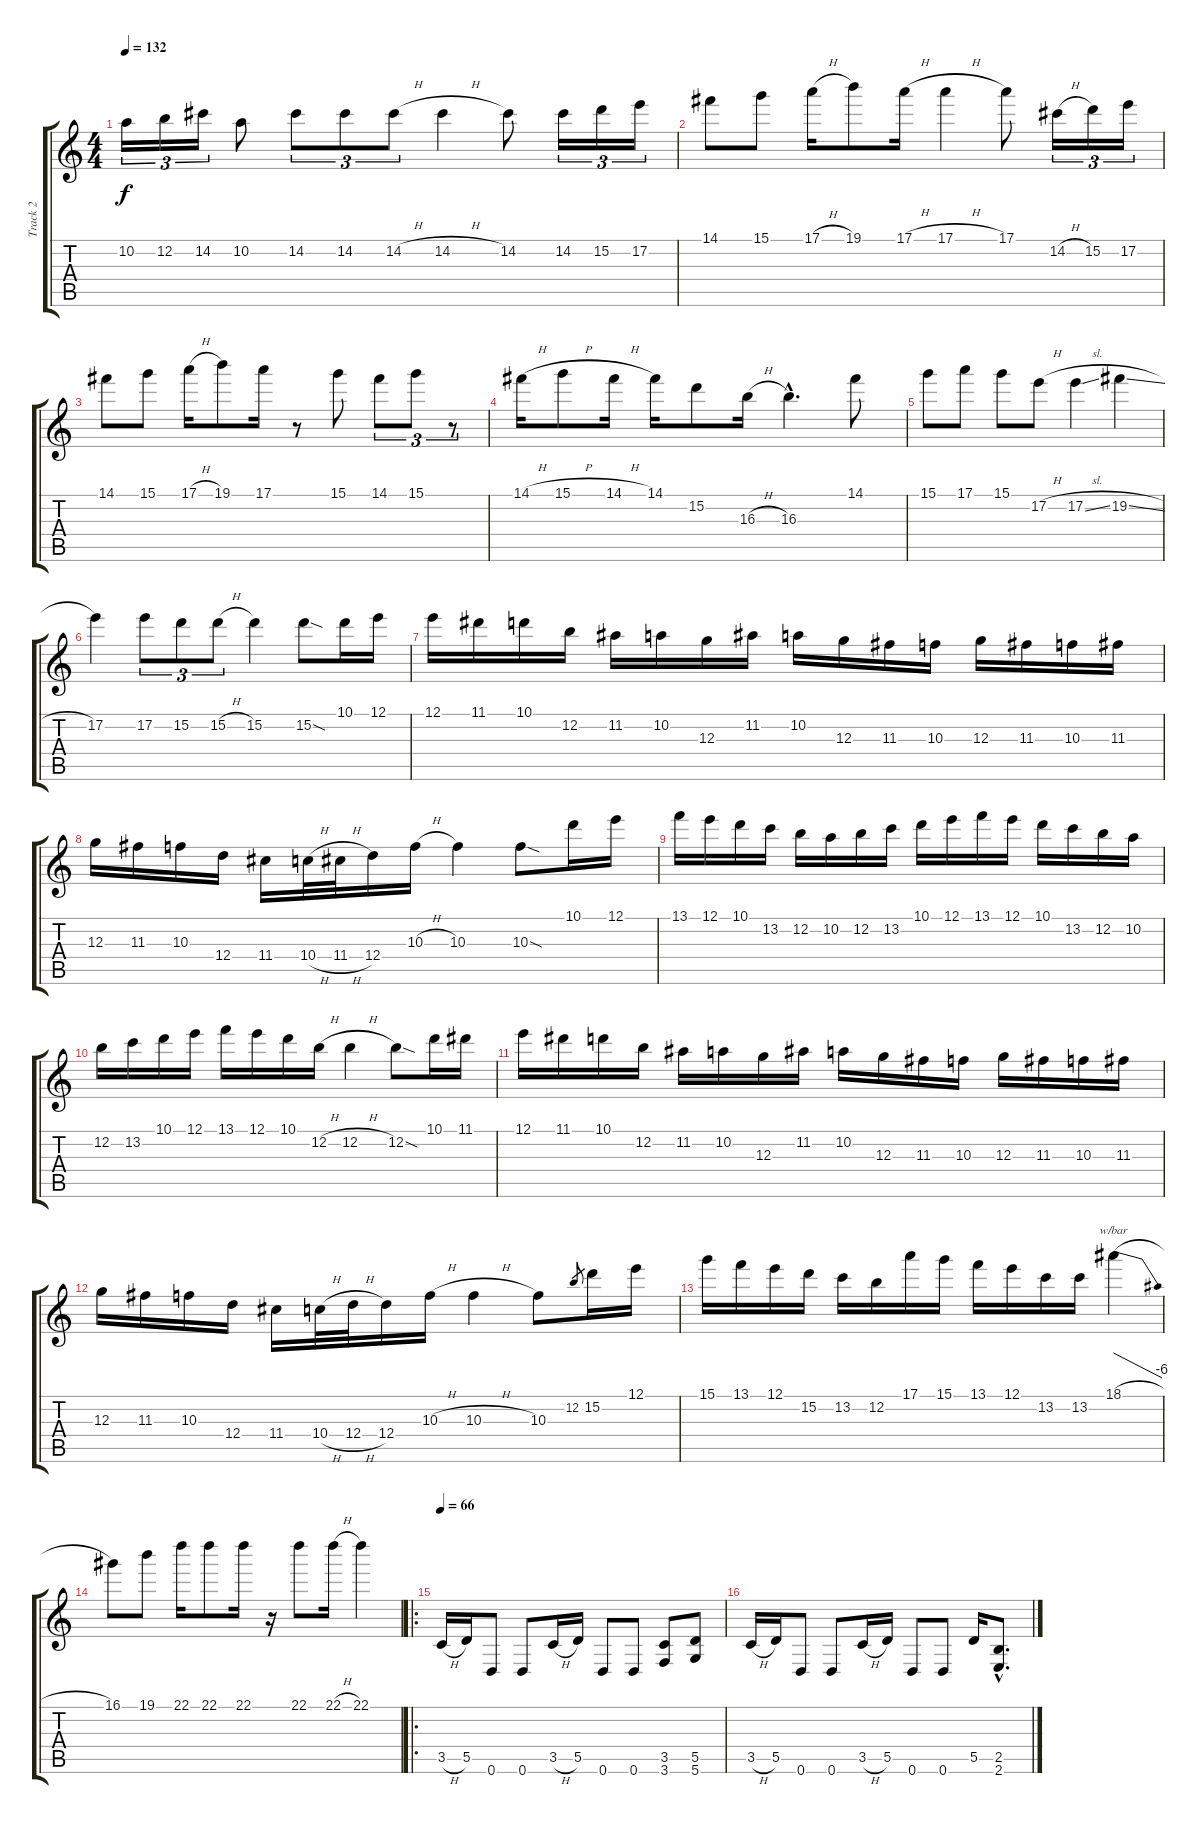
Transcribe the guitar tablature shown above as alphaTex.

\track ("Track 2" "Track 2") {instrument distortionguitar}
\staff {score tabs}
\tuning (E4 B3 G3 D3 A2 D2) {hide}
\ts (4 4)
\tempo 132
\clef g2
\ks c
10.2.16{tu (3 2) dy f} 12.2.16{tu (3 2)} 14.2.16{tu (3 2)} 10.2.8 14.2.8{tu (3 2)} 14.2.8{tu (3 2)} 14.2{h}.8{tu (3 2)} 14.2{h}.4 14.2.8 14.2.16{tu (3 2)} 15.2.16{tu (3 2)} 17.2.16{tu (3 2)} |
14.1.8 15.1.8 17.1{h}.16 19.1.8 17.1{h}.16 17.1{h}.4 17.1.8 14.2{h}.16{tu (3 2)} 15.2.16{tu (3 2)} 17.2.16{tu (3 2)} |
14.1.8 15.1.8 17.1{h}.16 19.1.8 17.1.16 r.8 15.1.8 14.1.8{tu (3 2)} 15.1.8{tu (3 2)} r.8{tu (3 2)} |
14.1{h}.16 15.1{h}.8 14.1{h}.16 14.1.16 15.2.8 16.3{h}.16 16.3{hac}.4{d} 14.1.8 |
15.1.8 17.1.8 15.1.8 17.2{h}.8 17.2{sl}.4 19.2{sl}.4 |
17.2.4 17.2.8{tu (3 2)} 15.2.8{tu (3 2)} 15.2{h}.8{tu (3 2)} 15.2.4 15.2{sod}.8 10.1.16 12.1.16 |
12.1.16 11.1.16 10.1.16 12.2.16 11.2.16 10.2.16 12.3.16 11.2.16 10.2.16 12.3.16 11.3.16 10.3.16 12.3.16 11.3.16 10.3.16 11.3.16 |
12.3.16 11.3.16 10.3.16 12.4.16 11.4.16 10.4{h}.32 11.4{h}.32 12.4.16 10.3{h}.16 10.3.4 10.3{sod}.8 10.1.16 12.1.16 |
13.1.16 12.1.16 10.1.16 13.2.16 12.2.16 10.2.16 12.2.16 13.2.16 10.1.16 12.1.16 13.1.16 12.1.16 10.1.16 13.2.16 12.2.16 10.2.16 |
12.2.16 13.2.16 10.1.16 12.1.16 13.1.16 12.1.16 10.1.16 12.2{h}.16 12.2{h}.4 12.2{sod}.8 10.1.16 11.1.16 |
12.1.16 11.1.16 10.1.16 12.2.16 11.2.16 10.2.16 12.3.16 11.2.16 10.2.16 12.3.16 11.3.16 10.3.16 12.3.16 11.3.16 10.3.16 11.3.16 |
12.3.16 11.3.16 10.3.16 12.4.16 11.4.16 10.4{h}.32 12.4{h}.32 12.4.16 10.3{h}.16 10.3{h}.4 10.3.8 12.2.8{gr} 15.2.16 12.1.16 |
15.1.16 13.1.16 12.1.16 15.2.16 13.2.16 12.2.16 17.1.16 15.1.16 13.1.16 12.1.16 13.2.16 13.2.16 18.1{h}.4{tbe (dive default 0 0 60 -24)} |
16.1.8 19.1.8 22.1.16 22.1.8 22.1.16 r.16 22.1.8 22.1{h}.16 22.1.4 |
\ro
\tempo 66
3.5{h}.16 5.5.16 0.6.8 0.6.8 3.5{h}.16 5.5.16 0.6.8 0.6.8 (3.5 3.6).8 (5.5 5.6).8 |
3.5{h}.16 5.5.16 0.6.8 0.6.8 3.5{h}.16 5.5.16 0.6.8 0.6.8 5.5.16 (2.5{hac} 2.6{hac}).8{d}
